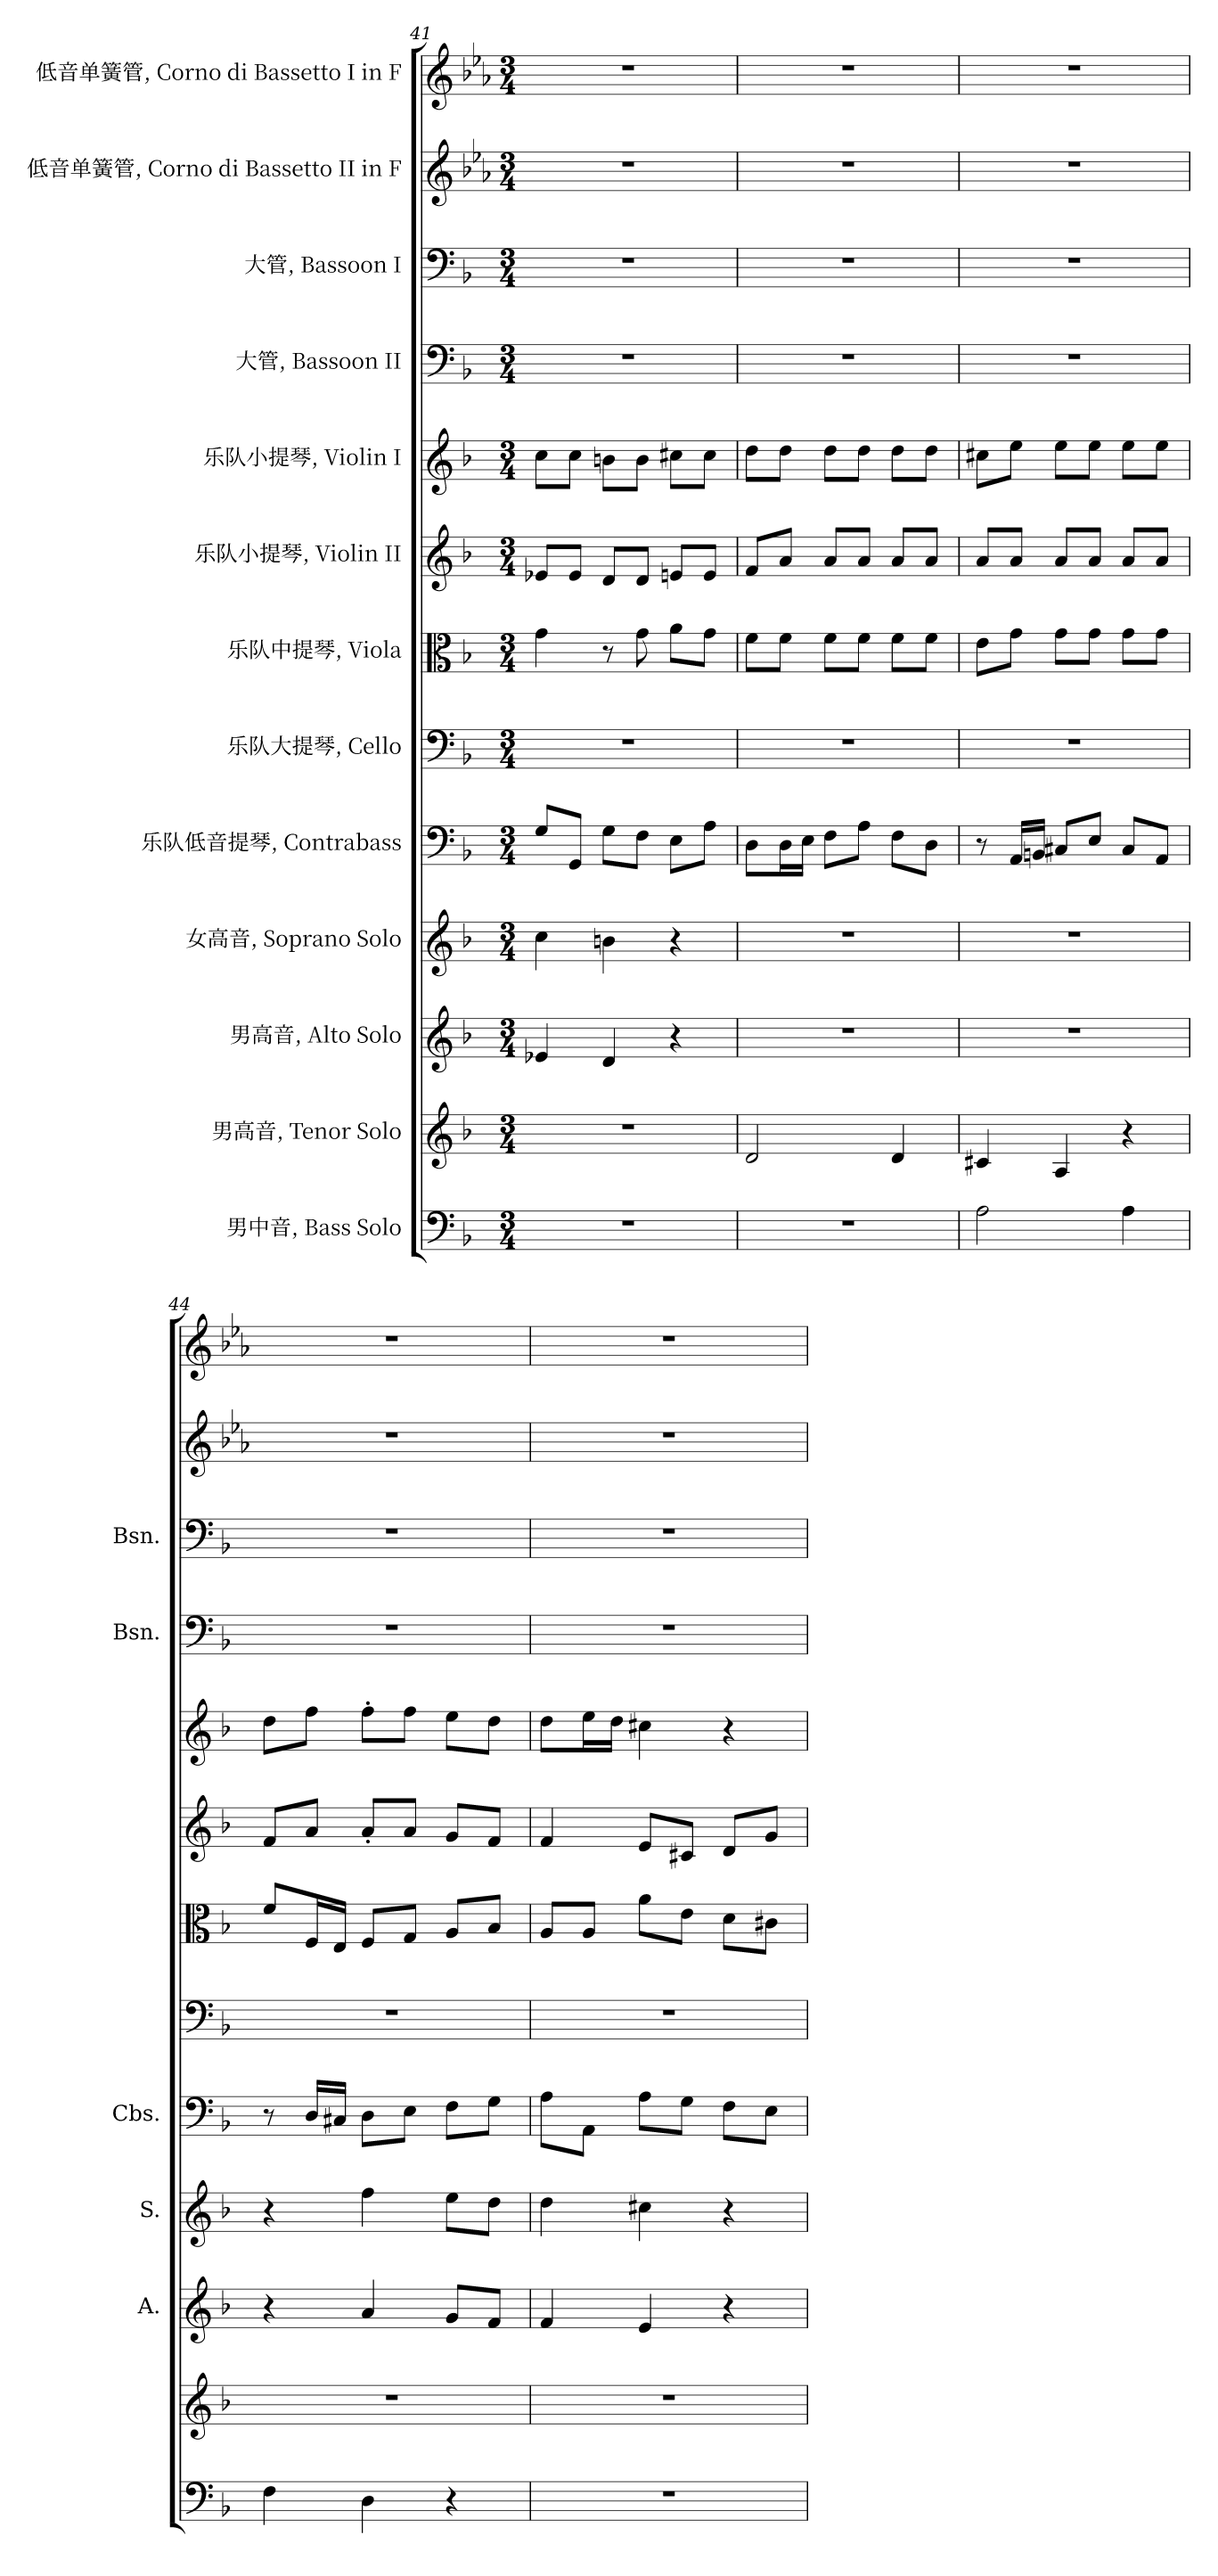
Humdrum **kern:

**kern	**kern	**kern	**kern	**kern	**kern	**kern	**kern	**kern	**kern	**kern	**kern	**kern
*part13	*part12	*part11	*part10	*part9	*part8	*part7	*part6	*part5	*part4	*part3	*part2	*part1
*staff13	*staff12	*staff11	*staff10	*staff9	*staff8	*staff7	*staff6	*staff5	*staff4	*staff3	*staff2	*staff1
*I"男中音, Bass Solo	*I"男高音, Tenor Solo	*I"男高音, Alto Solo	*I"女高音, Soprano Solo	*I"乐队低音提琴, Contrabass	*I"乐队大提琴, Cello	*I"乐队中提琴, Viola	*I"乐队小提琴, Violin II	*I"乐队小提琴, Violin I	*I"大管, Bassoon II	*I"大管, Bassoon I	*I"低音单簧管, Corno di Bassetto II in F	*I"低音单簧管, Corno di Bassetto I  in F
*	*	*I'A.	*I'S.	*I'Cbs.	*	*	*	*	*I'Bsn.	*I'Bsn.	*	*
!!LO:PB:g=z
*clefF4	*clefG2	*clefG2	*clefG2	*clefF4	*clefF4	*clefC3	*clefG2	*clefG2	*clefF4	*clefF4	*clefG2	*clefG2
*	*	*	*	*ITrd7c12	*	*	*	*	*	*	*ITrd8c14	*ITrd8c14
*k[b-]	*k[b-]	*k[b-]	*k[b-]	*k[b-]	*k[b-]	*k[b-]	*k[b-]	*k[b-]	*k[b-]	*k[b-]	*k[b-e-a-]	*k[b-e-a-]
*M3/4	*M3/4	*M3/4	*M3/4	*M3/4	*M3/4	*M3/4	*M3/4	*M3/4	*M3/4	*M3/4	*M3/4	*M3/4
=41	=41	=41	=41	=41	=41	=41	=41	=41	=41	=41	=41	=41
2.r	2.r	4e-X/	4cc\	8GG/L	2.r	4g\	8e-X/L	8cc\L	2.r	2.r	2.r	2.r
.	.	.	.	8GGG/J	.	.	8e-/J	8cc\J	.	.	.	.
.	.	4d/	4bn\	8GG\L	.	8r	8d/L	8bn\L	.	.	.	.
.	.	.	.	8FF\J	.	8g\	8d/J	8b\J	.	.	.	.
.	.	4r	4r	8EE\L	.	8a\L	8en/L	8cc#X\L	.	.	.	.
.	.	.	.	8AA\J	.	8g\J	8e/J	8cc#\J	.	.	.	.
=42	=42	=42	=42	=42	=42	=42	=42	=42	=42	=42	=42	=42
2.r	2d/	2.r	2.r	8DD\L	2.r	8f\L	8f/L	8dd\L	2.r	2.r	2.r	2.r
.	.	.	.	16DD\L	.	8f\J	8a/J	8dd\J	.	.	.	.
.	.	.	.	16EE\JJ	.	.	.	.	.	.	.	.
.	.	.	.	8FF\L	.	8f\L	8a/L	8dd\L	.	.	.	.
.	.	.	.	8AA\J	.	8f\J	8a/J	8dd\J	.	.	.	.
.	4d/	.	.	8FF\L	.	8f\L	8a/L	8dd\L	.	.	.	.
.	.	.	.	8DD\J	.	8f\J	8a/J	8dd\J	.	.	.	.
=43	=43	=43	=43	=43	=43	=43	=43	=43	=43	=43	=43	=43
2A\	4c#X/	2.r	2.r	8r	2.r	8e\L	8a/L	8cc#X\L	2.r	2.r	2.r	2.r
.	.	.	.	16AAA/LL	.	8g\J	8a/J	8ee\J	.	.	.	.
.	.	.	.	16BBBn/JJ	.	.	.	.	.	.	.	.
.	4A/	.	.	8CC#X/L	.	8g\L	8a/L	8ee\L	.	.	.	.
.	.	.	.	8EE/J	.	8g\J	8a/J	8ee\J	.	.	.	.
4A\	4r	.	.	8CC#/L	.	8g\L	8a/L	8ee\L	.	.	.	.
.	.	.	.	8AAA/J	.	8g\J	8a/J	8ee\J	.	.	.	.
=44	=44	=44	=44	=44	=44	=44	=44	=44	=44	=44	=44	=44
4F\	2.r	4r	4r	8r	2.r	8f/L	8f/L	8dd\L	2.r	2.r	2.r	2.r
.	.	.	.	16DD/LL	.	16F/L	8a/J	8ff\J	.	.	.	.
.	.	.	.	16CC#X/JJ	.	16E/JJ	.	.	.	.	.	.
4D\	.	4a/	4ff\	8DD\L	.	8F/L	8a'/L	8ff'\L	.	.	.	.
.	.	.	.	8EE\J	.	8G/J	8a/J	8ff\J	.	.	.	.
4r	.	8g/L	8ee\L	8FF\L	.	8A/L	8g/L	8ee\L	.	.	.	.
.	.	8f/J	8dd\J	8GG\J	.	8B-/J	8f/J	8dd\J	.	.	.	.
!!LO:PB:g=z
=45	=45	=45	=45	=45	=45	=45	=45	=45	=45	=45	=45	=45
2.r	2.r	4f/	4dd\	8AA\L	2.r	8A/L	4f/	8dd\L	2.r	2.r	2.r	2.r
.	.	.	.	8AAA\J	.	8A/J	.	16ee\L	.	.	.	.
.	.	.	.	.	.	.	.	16dd\JJ	.	.	.	.
.	.	4e/	4cc#X\	8AA\L	.	8a\L	8e/L	4cc#X\	.	.	.	.
.	.	.	.	8GG\J	.	8e\J	8c#X/J	.	.	.	.	.
.	.	4r	4r	8FF\L	.	8d\L	8d/L	4r	.	.	.	.
.	.	.	.	8EE\J	.	8c#X\J	8g/J	.	.	.	.	.
=	=	=	=	=	=	=	=	=	=	=	=	=
*-	*-	*-	*-	*-	*-	*-	*-	*-	*-	*-	*-	*-
